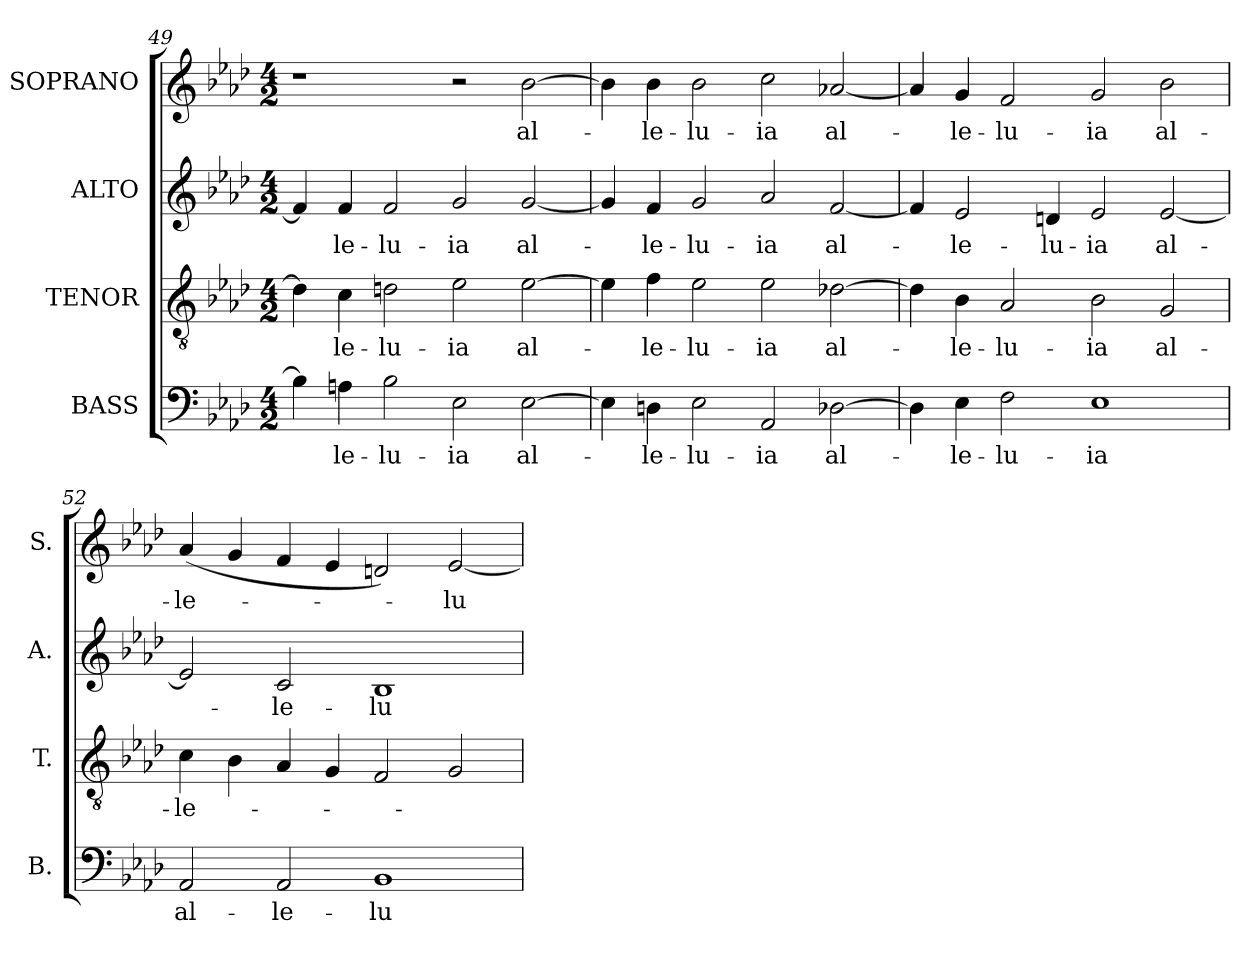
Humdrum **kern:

**kern	**text	**kern	**text	**kern	**text	**kern	**text
*part4	*part4	*part3	*part3	*part2	*part2	*part1	*part1
*staff4	*staff4	*staff3	*staff3	*staff2	*staff2	*staff1	*staff1
*I"BASS	*	*I"TENOR	*	*I"ALTO	*	*I"SOPRANO	*
*I'B.	*	*I'T.	*	*I'A.	*	*I'S.	*
*clefF4	*	*clefGv2	*	*clefG2	*	*clefG2	*
*	*	*ITrd7c12	*	*	*	*	*
*k[b-e-a-d-]	*	*k[b-e-a-d-]	*	*k[b-e-a-d-]	*	*k[b-e-a-d-]	*
*A-:	*	*A-:	*	*A-:	*	*A-:	*
*M4/2	*	*M4/2	*	*M4/2	*	*M4/2	*
=49	=49	=49	=49	=49	=49	=49	=49
4B-i\]	.	4Di\]	.	4fi/]	.	1r	.
!	!LO:LY:b:color=#000000	!	!	!	!	!	!
!	!	!	!LO:LY:b:color=#000000	!	!	!	!
!	!	!	!	!	!LO:LY:b:color=#000000	!	!
4Ani\	-le-	4Ci\	-le-	4fi/	-le-	.	.
!	!LO:LY:b:color=#000000	!	!	!	!	!	!
!	!	!	!LO:LY:b:color=#000000	!	!	!	!
!	!	!	!	!	!LO:LY:b:color=#000000	!	!
2B-i\	-lu-	2Dni\	-lu-	2fi/	-lu-	.	.
!	!LO:LY:b:color=#000000	!	!	!	!	!	!
!	!	!	!LO:LY:b:color=#000000	!	!	!	!
!	!	!	!	!	!LO:LY:b:color=#000000	!	!
2E-i\	-ia	2E-i\	-ia	2gi/	-ia	2r	.
!	!LO:LY:b:color=#000000	!	!	!	!	!	!
!	!	!	!LO:LY:b:color=#000000	!	!	!	!
!	!	!	!	!	!LO:LY:b:color=#000000	!	!
!	!	!	!	!	!	!	!LO:LY:b:color=#000000
[2E-i\	al-	[2E-i\	al-	[2gi/	al-	[2b-i\	al-
=50	=50	=50	=50	=50	=50	=50	=50
4E-i\]	.	4E-i\]	.	4gi/]	.	4b-i\]	.
!	!LO:LY:b:color=#000000	!	!	!	!	!	!
!	!	!	!LO:LY:b:color=#000000	!	!	!	!
!	!	!	!	!	!LO:LY:b:color=#000000	!	!
!	!	!	!	!	!	!	!LO:LY:b:color=#000000
4Dni\	-le-	4Fi\	-le-	4fi/	-le-	4b-i\	-le-
!	!LO:LY:b:color=#000000	!	!	!	!	!	!
!	!	!	!LO:LY:b:color=#000000	!	!	!	!
!	!	!	!	!	!LO:LY:b:color=#000000	!	!
!	!	!	!	!	!	!	!LO:LY:b:color=#000000
2E-i\	-lu-	2E-i\	-lu-	2gi/	-lu-	2b-i\	-lu-
!	!LO:LY:b:color=#000000	!	!	!	!	!	!
!	!	!	!LO:LY:b:color=#000000	!	!	!	!
!	!	!	!	!	!LO:LY:b:color=#000000	!	!
!	!	!	!	!	!	!	!LO:LY:b:color=#000000
2AA-i/	-ia	2E-i\	-ia	2a-i/	-ia	2cci\	-ia
!	!LO:LY:b:color=#000000	!	!	!	!	!	!
!	!	!	!LO:LY:b:color=#000000	!	!	!	!
!	!	!	!	!	!LO:LY:b:color=#000000	!	!
!	!	!	!	!	!	!	!LO:LY:b:color=#000000
[2D-Xi\	al-	[2D-Xi\	al-	[2fi/	al-	[2a-Xi/	al-
=51	=51	=51	=51	=51	=51	=51	=51
4D-i\]	.	4D-i\]	.	4fi/]	.	4a-i/]	.
!	!LO:LY:b:color=#000000	!	!	!	!	!	!
!	!	!	!LO:LY:b:color=#000000	!	!	!	!
!	!	!	!	!	!LO:LY:b:color=#000000	!	!
!	!	!	!	!	!	!	!LO:LY:b:color=#000000
4E-i\	-le-	4BB-i\	-le-	2e-i/	-le-	4gi/	-le-
!	!LO:LY:b:color=#000000	!	!	!	!	!	!
!	!	!	!LO:LY:b:color=#000000	!	!	!	!
!	!	!	!	!	!	!	!LO:LY:b:color=#000000
2Fi\	-lu-	2AA-i/	-lu-	.	.	2fi/	-lu-
!	!	!	!	!	!LO:LY:b:color=#000000	!	!
.	.	.	.	4dni/	-lu-	.	.
!	!LO:LY:b:color=#000000	!	!	!	!	!	!
!	!	!	!LO:LY:b:color=#000000	!	!	!	!
!	!	!	!	!	!LO:LY:b:color=#000000	!	!
!	!	!	!	!	!	!	!LO:LY:b:color=#000000
1E-i	-ia	2BB-i\	-ia	2e-i/	-ia	2gi/	-ia
!	!	!	!LO:LY:b:color=#000000	!	!	!	!
!	!	!	!	!	!LO:LY:b:color=#000000	!	!
!	!	!	!	!	!	!	!LO:LY:b:color=#000000
.	.	2GGi/	al-	[2e-i/	al-	2b-i\	al-
!!LO:LB:g=z
=52	=52	=52	=52	=52	=52	=52	=52
!	!LO:LY:b:color=#000000	!	!	!	!	!	!
!	!	!	!LO:LY:b:color=#000000	!	!	!	!
!	!	!	!	!	!	!	!LO:LY:b:color=#000000
2AA-i/	al-	4Ci\	-le-	2e-i/]	.	(4a-i/	-le-
.	.	4BB-i\	.	.	.	4gi/	.
!	!LO:LY:b:color=#000000	!	!	!	!	!	!
!	!	!	!	!	!LO:LY:b:color=#000000	!	!
2AA-i/	-le-	4AA-i/	.	2ci/	-le-	4fi/	.
.	.	4GGi/	.	.	.	4e-i/	.
!	!LO:LY:b:color=#000000	!	!	!	!	!	!
!	!	!	!	!	!LO:LY:b:color=#000000	!	!
1BB-i	-lu-	2FFi/	.	1B-i	-lu	2dni/)	.
!	!	!	!	!	!	!	!LO:LY:b:color=#000000
.	.	2GGi/	.	.	.	[2e-i/	-lu-
=	=	=	=	=	=	=	=
*-	*-	*-	*-	*-	*-	*-	*-
